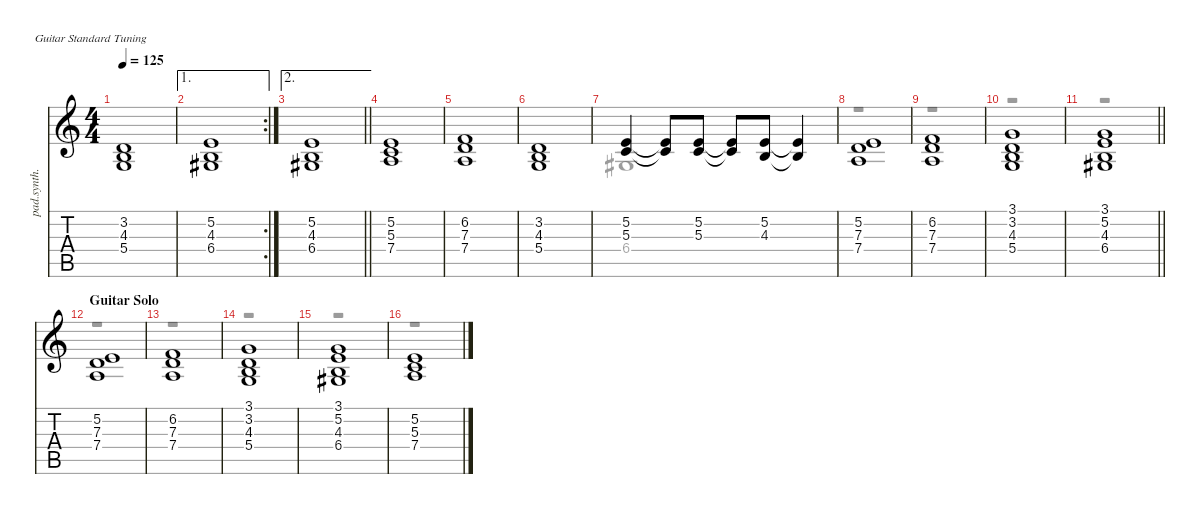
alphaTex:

\defaultSystemsLayout 4
\hideDynamics
\bracketExtendMode nobrackets
\otherSystemsTrackNameOrientation horizontal
\track ("Synth - Pad" "pad.synth.") {instrument pad3polysynth}
\staff {score tabs}
\tuning (E4 B3 G3 D3 A2 E2)
\voice
\ts (4 4)
\tempo 125
\clef g2
\ks c
(3.2 4.3 5.4).1{dy f beam Up} |
\ae 1
\rc 2
(5.2 4.3 6.4{acc #}).1{beam Up} |
\ae 2
\barLineRight lightlight
(5.2 4.3 6.4{acc #}).1{beam Up} |
(5.2 5.3 7.4).1{beam Up} |
(6.2 7.3 7.4).1{beam Up} |
(3.2 4.3 5.4).1{beam Up} |
(5.2 5.3).4{beam Up} (5.2{t} 5.3{t}).8{beam Up} (5.2 5.3).8{beam Up} (5.2{t} 5.3{t}).8{beam Up} (5.2 4.3).8{beam Up} (5.2{t} 4.3{t}).4{beam Up} |
(5.2 7.3 7.4).1{beam Up} |
(6.2 7.3 7.4).1{beam Up} |
(3.1 3.2 4.3 5.4).1{beam Up} |
\barLineRight lightlight
(3.1 5.2 4.3 6.4{acc #}).1{beam Up} |
\section ("" "Guitar Solo")
(5.2 7.3 7.4).1{beam Up} |
(6.2 7.3 7.4).1{beam Up} |
(3.1 3.2 4.3 5.4).1{beam Up} |
(3.1 5.2 4.3 6.4{acc #}).1{beam Up} |
(5.2 5.3 7.4).1{beam Up}
\voice
\clef g2
\ottava regular
\simile none
\ks c
|
|
\barLineRight lightlight
|
|
|
|
6.4{acc #}.1{beam Down} |
r.1{beam Down} |
r.1{beam Down} |
r.1{beam Down} |
\barLineRight lightlight
r.1{beam Down} |
r.1{beam Down} |
r.1{beam Down} |
r.1{beam Down} |
r.1{beam Down} |
r.1{beam Down}
